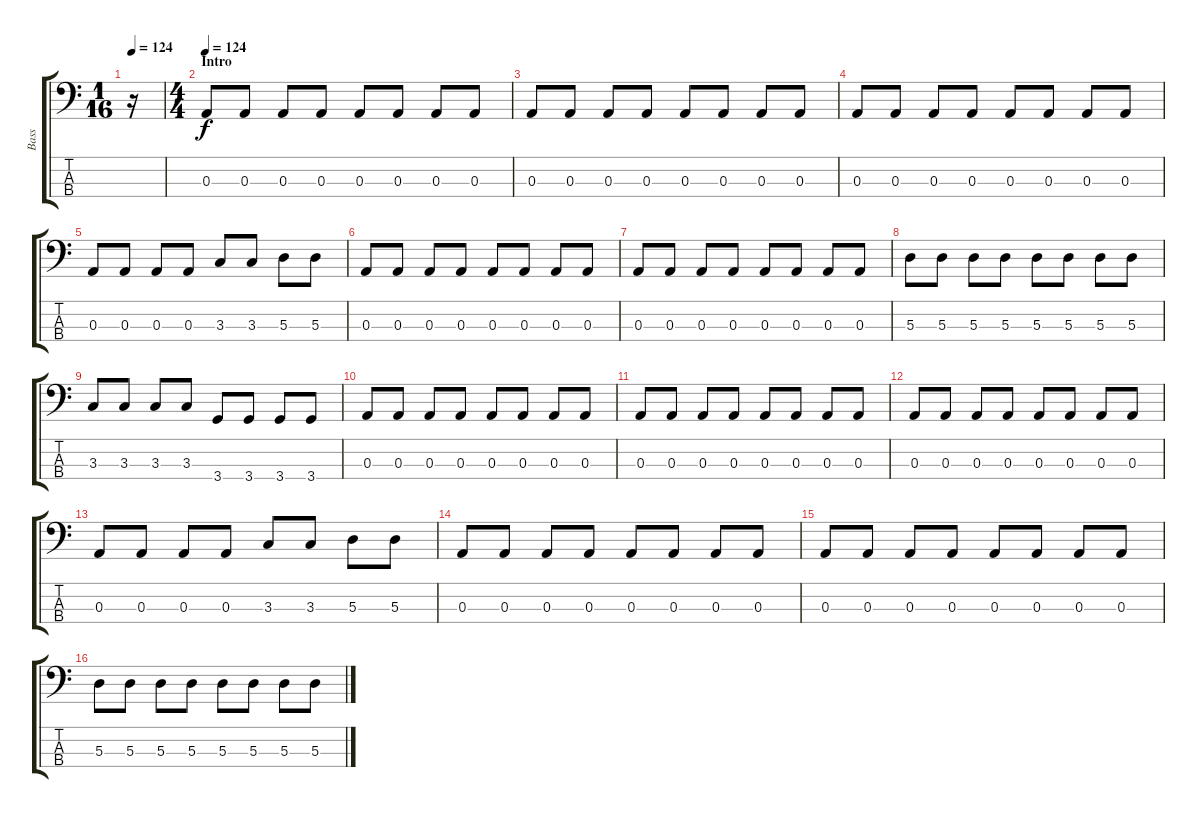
\track ("Bass" "Bass") {instrument electricbassfinger}
\staff {score tabs}
\tuning (G2 D2 A1 E1) {hide}
\ts (1 16)
\tempo 124
\clef f4
\ks c
r.16{dy f instrument electricbassfinger} |
\ts (4 4)
\section ("" "Intro")
\tempo 124
0.3.8 0.3.8 0.3.8 0.3.8 0.3.8 0.3.8 0.3.8 0.3.8 |
0.3.8 0.3.8 0.3.8 0.3.8 0.3.8 0.3.8 0.3.8 0.3.8 |
0.3.8 0.3.8 0.3.8 0.3.8 0.3.8 0.3.8 0.3.8 0.3.8 |
0.3.8 0.3.8 0.3.8 0.3.8 3.3.8 3.3.8 5.3.8 5.3.8 |
0.3.8 0.3.8 0.3.8 0.3.8 0.3.8 0.3.8 0.3.8 0.3.8 |
0.3.8 0.3.8 0.3.8 0.3.8 0.3.8 0.3.8 0.3.8 0.3.8 |
5.3.8 5.3.8 5.3.8 5.3.8 5.3.8 5.3.8 5.3.8 5.3.8 |
3.3.8 3.3.8 3.3.8 3.3.8 3.4.8 3.4.8 3.4.8 3.4.8 |
0.3.8 0.3.8 0.3.8 0.3.8 0.3.8 0.3.8 0.3.8 0.3.8 |
0.3.8 0.3.8 0.3.8 0.3.8 0.3.8 0.3.8 0.3.8 0.3.8 |
0.3.8 0.3.8 0.3.8 0.3.8 0.3.8 0.3.8 0.3.8 0.3.8 |
0.3.8 0.3.8 0.3.8 0.3.8 3.3.8 3.3.8 5.3.8 5.3.8 |
0.3.8 0.3.8 0.3.8 0.3.8 0.3.8 0.3.8 0.3.8 0.3.8 |
0.3.8 0.3.8 0.3.8 0.3.8 0.3.8 0.3.8 0.3.8 0.3.8 |
5.3.8 5.3.8 5.3.8 5.3.8 5.3.8 5.3.8 5.3.8 5.3.8
